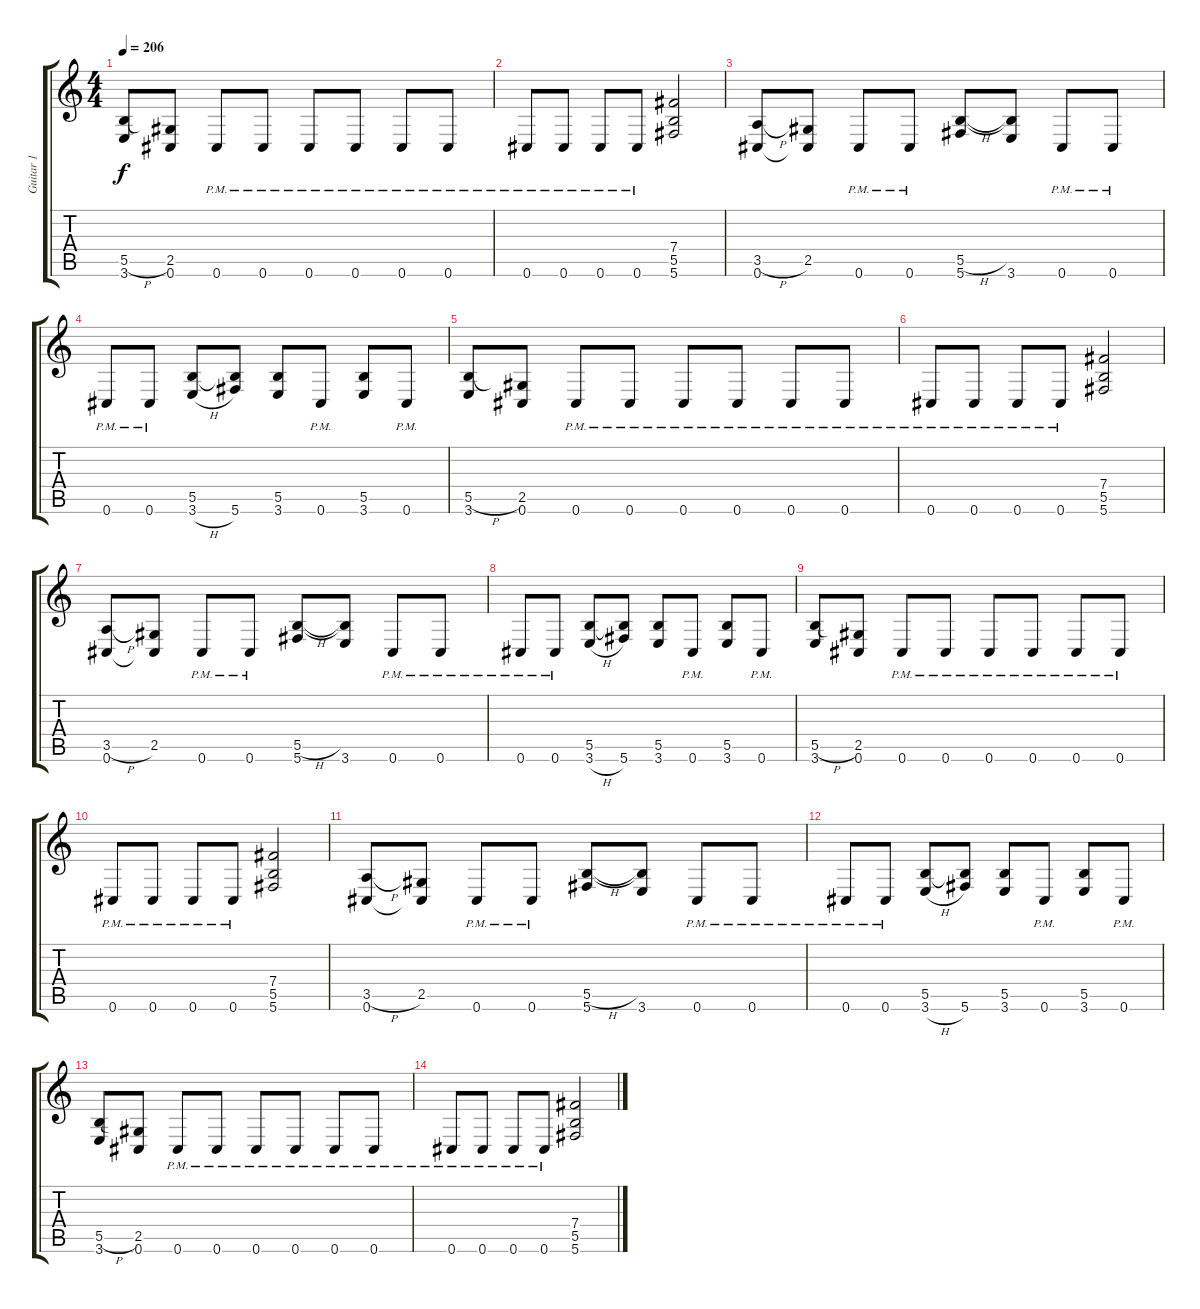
\track ("Guitar 1" "Guitar 1") {instrument distortionguitar}
\staff {score tabs}
\tuning (Db4 Ab3 E3 B2 Gb2 Db2) {hide}
\ts (4 4)
\tempo 206
\clef g2
\ks c
(5.5{h} 3.6).8{dy f} (2.5 0.6).8 0.6{pm}.8 0.6{pm}.8 0.6{pm}.8 0.6{pm}.8 0.6{pm}.8 0.6{pm}.8 |
0.6{pm}.8 0.6{pm}.8 0.6{pm}.8 0.6{pm}.8 (7.4 5.5 5.6).2 |
(3.5{h} 0.6).8 (2.5 0.6{t}).8 0.6{pm}.8 0.6{pm}.8 (5.5{h} 5.6).8 (5.5{t} 3.6).8 0.6{pm}.8 0.6{pm}.8 |
0.6{pm}.8 0.6{pm}.8 (5.5 3.6{h}).8 (5.5{t} 5.6).8 (5.5 3.6).8 0.6{pm}.8 (5.5 3.6).8 0.6{pm}.8 |
(5.5{h} 3.6).8 (2.5 0.6).8 0.6{pm}.8 0.6{pm}.8 0.6{pm}.8 0.6{pm}.8 0.6{pm}.8 0.6{pm}.8 |
0.6{pm}.8 0.6{pm}.8 0.6{pm}.8 0.6{pm}.8 (7.4 5.5 5.6).2 |
(3.5{h} 0.6).8 (2.5 0.6{t}).8 0.6{pm}.8 0.6{pm}.8 (5.5{h} 5.6).8 (5.5{t} 3.6).8 0.6{pm}.8 0.6{pm}.8 |
0.6{pm}.8 0.6{pm}.8 (5.5 3.6{h}).8 (5.5{t} 5.6).8 (5.5 3.6).8 0.6{pm}.8 (5.5 3.6).8 0.6{pm}.8 |
(5.5{h} 3.6).8 (2.5 0.6).8 0.6{pm}.8 0.6{pm}.8 0.6{pm}.8 0.6{pm}.8 0.6{pm}.8 0.6{pm}.8 |
0.6{pm}.8 0.6{pm}.8 0.6{pm}.8 0.6{pm}.8 (7.4 5.5 5.6).2 |
(3.5{h} 0.6).8 (2.5 0.6{t}).8 0.6{pm}.8 0.6{pm}.8 (5.5{h} 5.6).8 (5.5{t} 3.6).8 0.6{pm}.8 0.6{pm}.8 |
0.6{pm}.8 0.6{pm}.8 (5.5 3.6{h}).8 (5.5{t} 5.6).8 (5.5 3.6).8 0.6{pm}.8 (5.5 3.6).8 0.6{pm}.8 |
(5.5{h} 3.6).8 (2.5 0.6).8 0.6{pm}.8 0.6{pm}.8 0.6{pm}.8 0.6{pm}.8 0.6{pm}.8 0.6{pm}.8 |
0.6{pm}.8 0.6{pm}.8 0.6{pm}.8 0.6{pm}.8 (7.4 5.5 5.6).2
